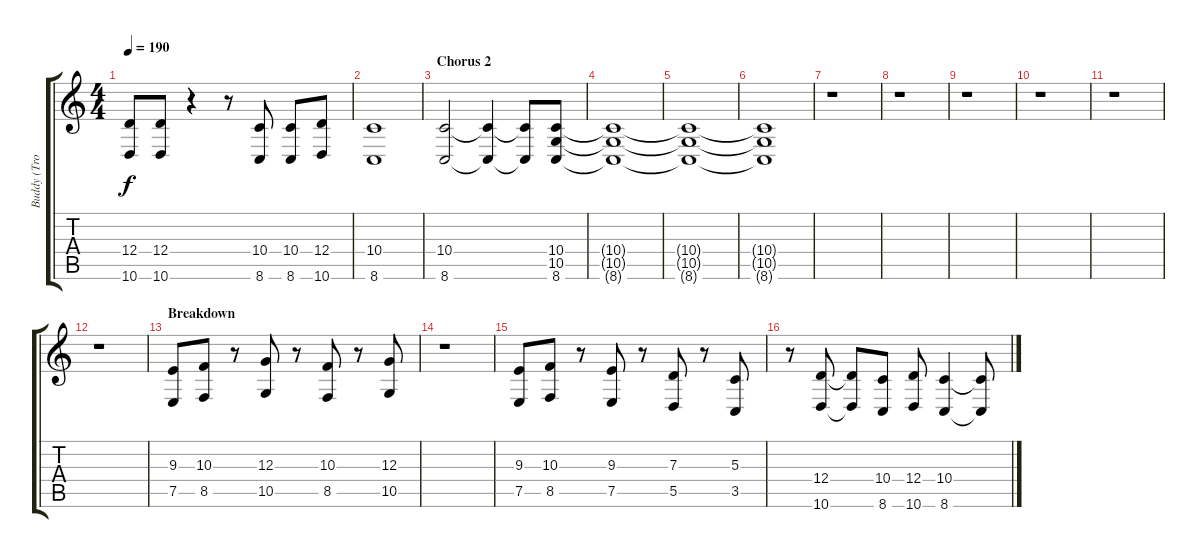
\track ("Buddy (Trombone) Derron (Sax)" "Buddy (Tro") {instrument trumpet}
\staff {score tabs}
\tuning (E4 B3 G3 D3 A2 E2) {hide}
\ts (4 4)
\tempo 190
\clef g2
\ks c
(12.4 10.6).8{dy f} (12.4 10.6).8 r.4 r.8 (10.4 8.6).8 (10.4 8.6).8 (12.4 10.6).8 |
(10.4 8.6).1 |
\section ("" "Chorus 2")
(10.4 8.6).2 (10.4{t} 8.6{t}).4 (10.4{t} 8.6{t}).8 (10.4 10.5 8.6).8 |
(10.4{t} 10.5{t} 8.6{t}).1{volume 0} |
(10.4{t} 10.5{t} 8.6{t}).1 |
(10.4{t} 10.5{t} 8.6{t}).1 |
r.1{volume 12} |
r.1 |
r.1 |
r.1 |
r.1 |
r.1 |
\section ("" "Breakdown")
(9.3 7.5).8 (10.3 8.5).8 r.8 (12.3 10.5).8 r.8 (10.3 8.5).8 r.8 (12.3 10.5).8 |
r.1 |
(9.3 7.5).8 (10.3 8.5).8 r.8 (9.3 7.5).8 r.8 (7.3 5.5).8 r.8 (5.3 3.5).8 |
r.8 (12.4 10.6).8 (12.4{t} 10.6{t}).8 (10.4 8.6).8 (12.4 10.6).8 (10.4 8.6).4 (10.4{t} 8.6{t}).8
